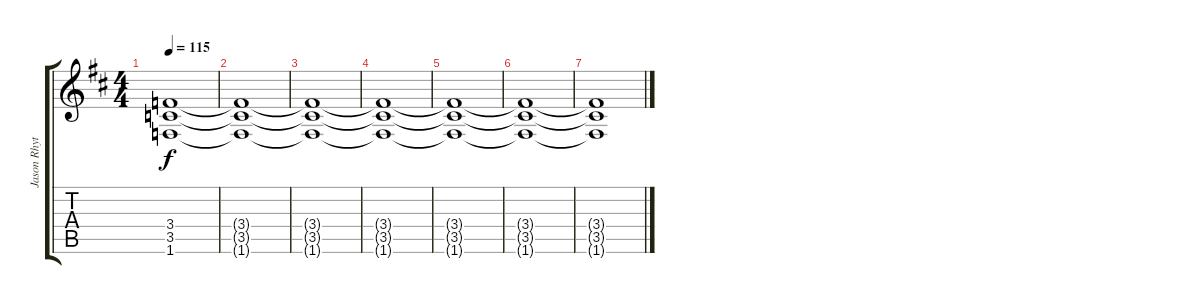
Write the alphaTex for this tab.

\track ("Jason Rhythm" "Jason Rhyt") {instrument electricguitarjazz}
\staff {score tabs}
\tuning (E4 B3 G3 D3 A2 E2) {hide}
\ts (4 4)
\tempo 115
\clef g2
\ks bminor
(3.4{t} 3.5{t} 1.6{t}).1{dy f} |
(3.4{t} 3.5{t} 1.6{t}).1 |
(3.4{t} 3.5{t} 1.6{t}).1 |
(3.4{t} 3.5{t} 1.6{t}).1{volume 0} |
(3.4{t} 3.5{t} 1.6{t}).1 |
(3.4{t} 3.5{t} 1.6{t}).1 |
(3.4{t} 3.5{t} 1.6{t}).1
